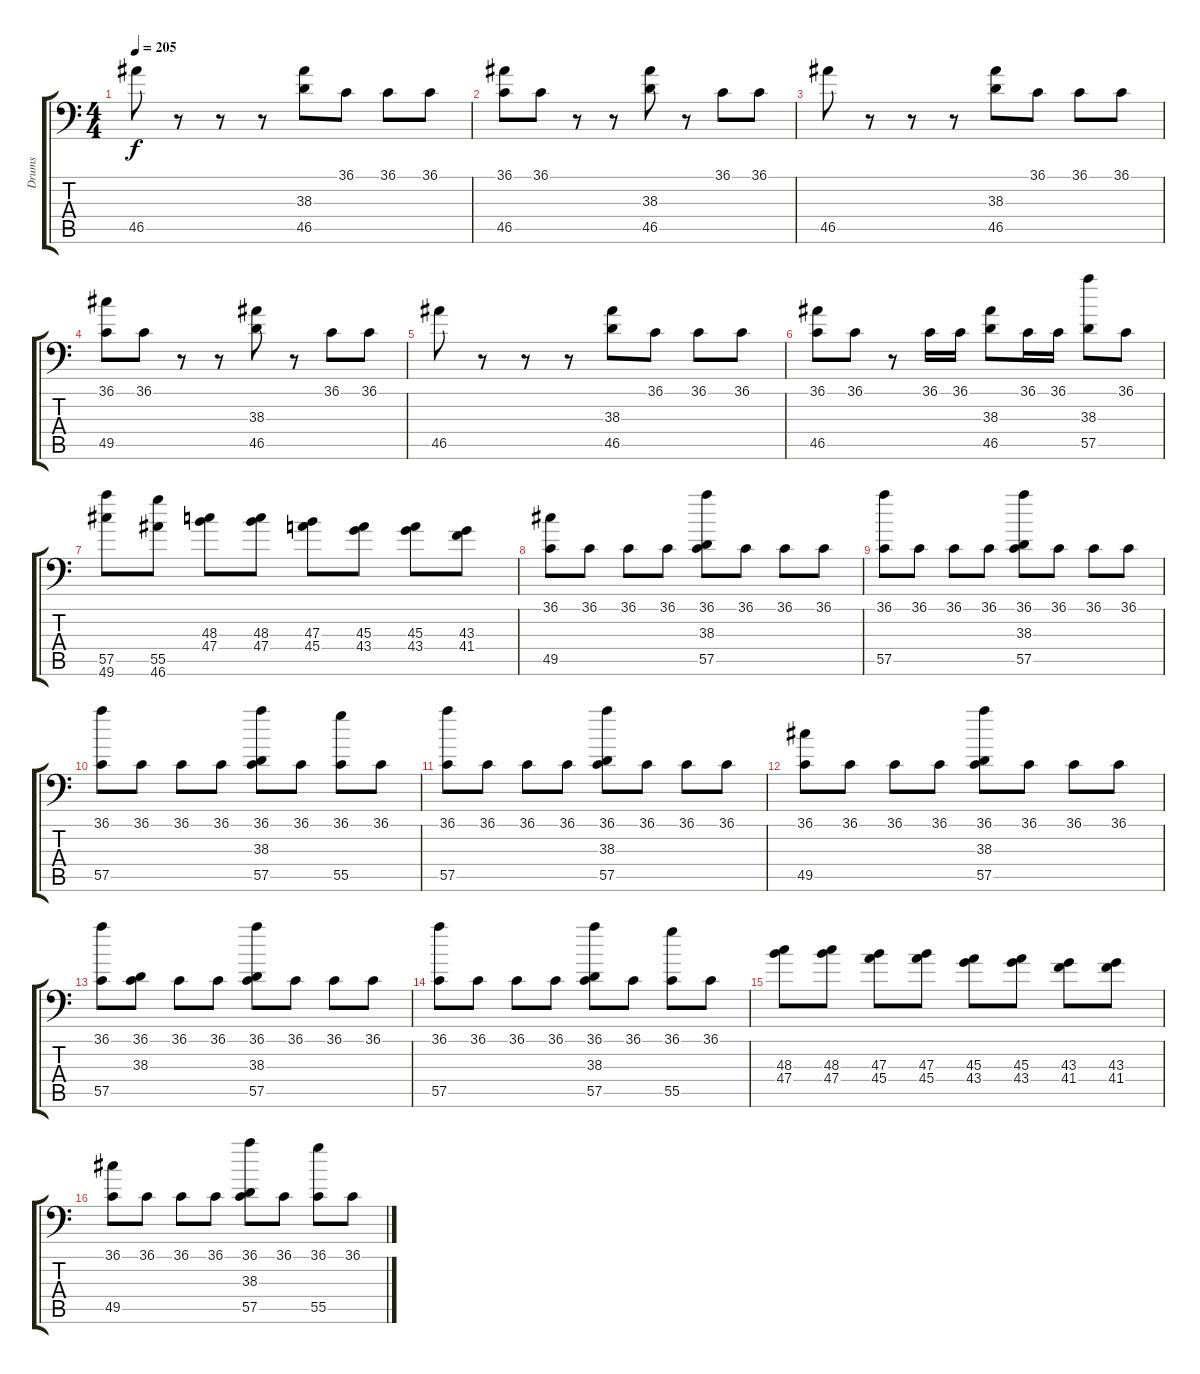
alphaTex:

\track ("Drums" "Drums") {instrument acousticgrandpiano}
\staff {score tabs}
\tuning (C-1 C-1 C-1 C-1 C-1 C-1) {hide}
\ts (4 4)
\tempo 205
\clef f4
\ks c
46.5.8{dy f} r.8 r.8 r.8 (38.3 46.5).8 36.1.8 36.1.8 36.1.8 |
(36.1 46.5).8 36.1.8 r.8 r.8 (38.3 46.5).8 r.8 36.1.8 36.1.8 |
46.5.8 r.8 r.8 r.8 (38.3 46.5).8 36.1.8 36.1.8 36.1.8 |
(36.1 49.5).8 36.1.8 r.8 r.8 (38.3 46.5).8 r.8 36.1.8 36.1.8 |
46.5.8 r.8 r.8 r.8 (38.3 46.5).8 36.1.8 36.1.8 36.1.8 |
(36.1 46.5).8 36.1.8 r.8 36.1.16 36.1.16 (38.3 46.5).8 36.1.16 36.1.16 (38.3 57.5).8 36.1.8 |
(57.5 49.6).8 (55.5 46.6).8 (48.3 47.4).8 (48.3 47.4).8 (47.3 45.4).8 (45.3 43.4).8 (45.3 43.4).8 (43.3 41.4).8 |
(36.1 49.5).8 36.1.8 36.1.8 36.1.8 (36.1 38.3 57.5).8 36.1.8 36.1.8 36.1.8 |
(36.1 57.5).8 36.1.8 36.1.8 36.1.8 (36.1 38.3 57.5).8 36.1.8 36.1.8 36.1.8 |
(36.1 57.5).8 36.1.8 36.1.8 36.1.8 (36.1 38.3 57.5).8 36.1.8 (36.1 55.5).8 36.1.8 |
(36.1 57.5).8 36.1.8 36.1.8 36.1.8 (36.1 38.3 57.5).8 36.1.8 36.1.8 36.1.8 |
(36.1 49.5).8 36.1.8 36.1.8 36.1.8 (36.1 38.3 57.5).8 36.1.8 36.1.8 36.1.8 |
(36.1 57.5).8 (36.1 38.3).8 36.1.8 36.1.8 (36.1 38.3 57.5).8 36.1.8 36.1.8 36.1.8 |
(36.1 57.5).8 36.1.8 36.1.8 36.1.8 (36.1 38.3 57.5).8 36.1.8 (36.1 55.5).8 36.1.8 |
(48.3 47.4).8 (48.3 47.4).8 (47.3 45.4).8 (47.3 45.4).8 (45.3 43.4).8 (45.3 43.4).8 (43.3 41.4).8 (43.3 41.4).8 |
(36.1 49.5).8 36.1.8 36.1.8 36.1.8 (36.1 38.3 57.5).8 36.1.8 (36.1 55.5).8 36.1.8
